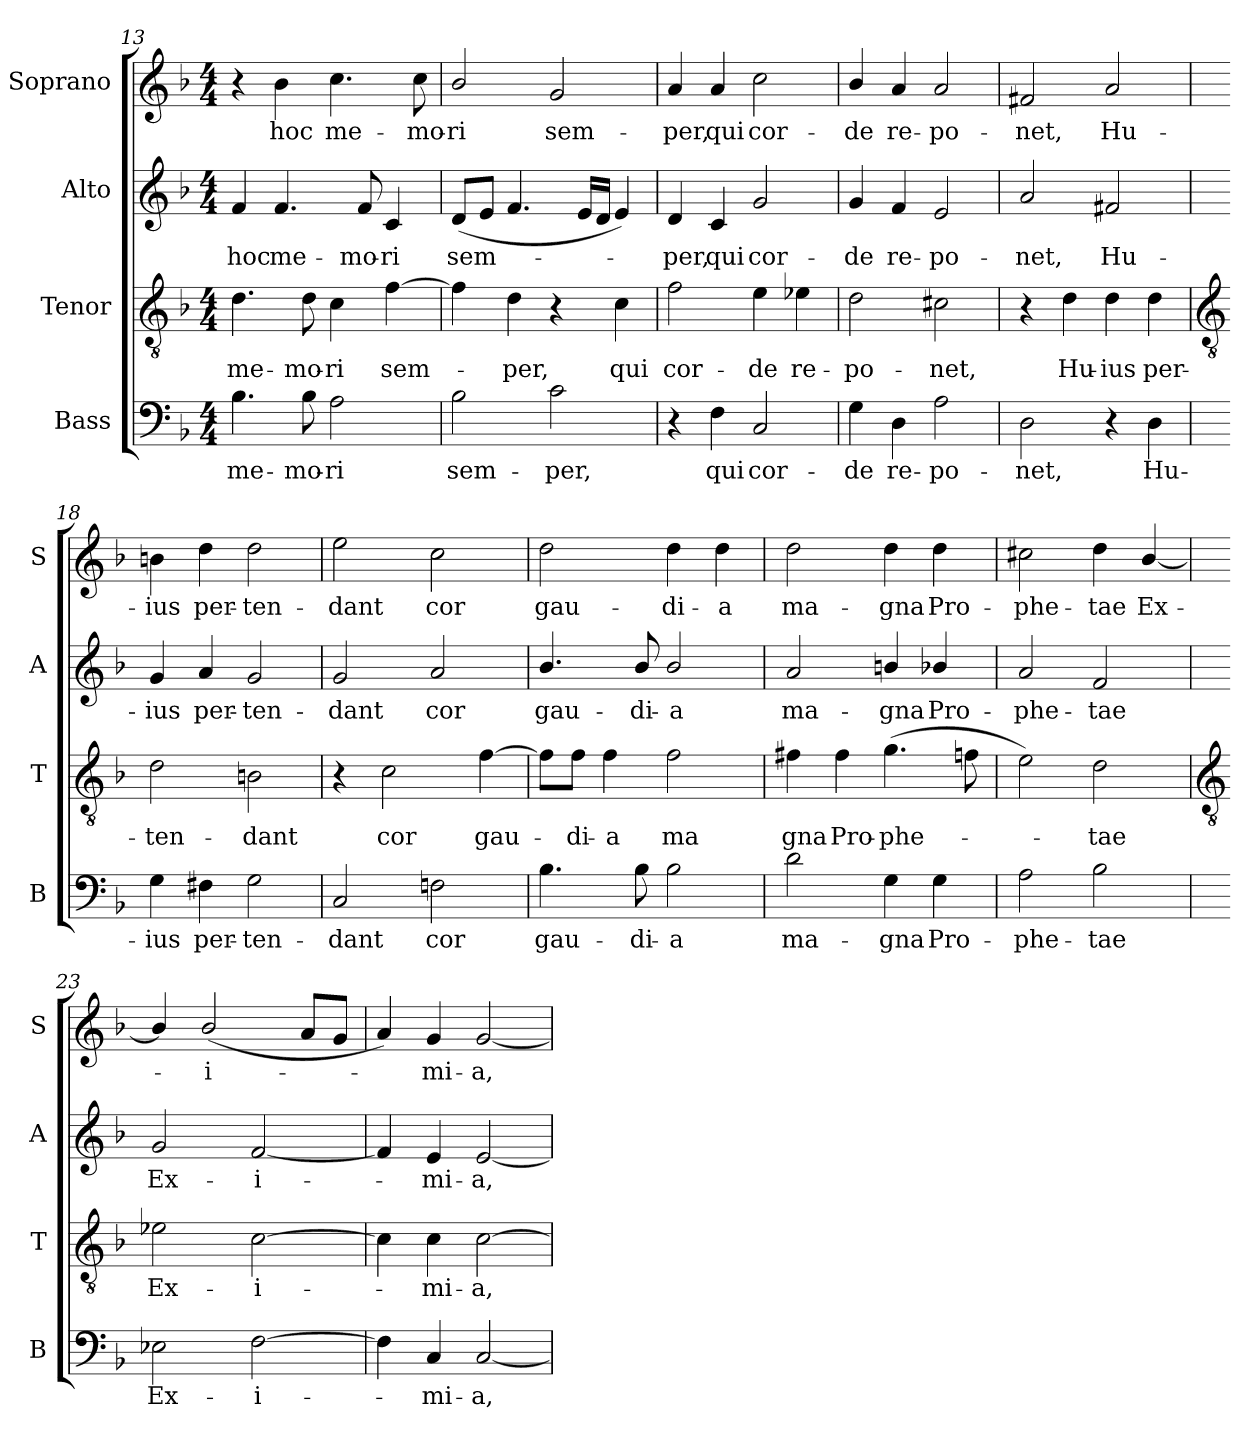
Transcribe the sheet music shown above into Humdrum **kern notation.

**kern	**text	**kern	**text	**kern	**text	**kern	**text
*part4	*part4	*part3	*part3	*part2	*part2	*part1	*part1
*staff4	*staff4	*staff3	*staff3	*staff2	*staff2	*staff1	*staff1
*I"Bass	*	*I"Tenor	*	*I"Alto	*	*I"Soprano	*
*I'B	*	*I'T	*	*I'A	*	*I'S	*
!!LO:LB:g=z
*clefF4	*	*clefGv2	*	*clefG2	*	*clefG2	*
*k[b-]	*	*k[b-]	*	*k[b-]	*	*k[b-]	*
*F:	*	*F:	*	*F:	*	*F:	*
*M4/4	*	*M4/4	*	*M4/4	*	*M4/4	*
=13	=13	=13	=13	=13	=13	=13	=13
!	!LO:LY:b	!	!LO:LY:b	!	!LO:LY:b	!	!
4.B-	me-	4.d	me-	4f	hoc	4r	.
!	!	!	!	!	!LO:LY:b	!	!LO:LY:b
.	.	.	.	4.f	me-	4b-	hoc
!	!LO:LY:b	!	!LO:LY:b	!	!	!	!
8B-	-mo-	8d	-mo-	.	.	.	.
!	!LO:LY:b	!	!LO:LY:b	!	!	!	!LO:LY:b
2A	-ri	4c	-ri	.	.	4.cc	me-
!	!	!	!	!	!LO:LY:b	!	!
.	.	.	.	8f	-mo-	.	.
!	!	!	!LO:LY:b	!	!LO:LY:b	!	!
.	.	[4f	sem-	4c	-ri	.	.
!	!	!	!	!	!	!	!LO:LY:b
.	.	.	.	.	.	8cc	-mo-
=14	=14	=14	=14	=14	=14	=14	=14
!	!LO:LY:b	!	!	!	!LO:LY:b	!	!LO:LY:b
2B-	sem-	4f]	.	(<8dL	sem-	2b-/	-ri
.	.	.	.	8eJ	.	.	.
!	!	!	!LO:LY:b	!	!	!	!
.	.	4d	per,	4.f	.	.	.
!	!LO:LY:b	!	!	!	!	!	!LO:LY:b
2c	-per,	4r	.	.	.	2g	sem-
.	.	.	.	16eLL	.	.	.
.	.	.	.	16dJJ	.	.	.
!	!	!	!LO:LY:b	!	!	!	!
.	.	4c	qui	4e)	.	.	.
=15	=15	=15	=15	=15	=15	=15	=15
!	!	!	!LO:LY:b	!	!LO:LY:b	!	!LO:LY:b
4r	.	2f	cor-	4d	per,	4a	-per,
!	!LO:LY:b	!	!	!	!LO:LY:b	!	!LO:LY:b
4F	qui	.	.	4c	qui	4a	qui
!	!LO:LY:b	!	!LO:LY:b	!	!LO:LY:b	!	!LO:LY:b
2C	cor-	4e	-de	2g	cor-	2cc	cor-
!	!	!	!LO:LY:b	!	!	!	!
.	.	4e-X	re-	.	.	.	.
=16	=16	=16	=16	=16	=16	=16	=16
!	!LO:LY:b	!	!LO:LY:b	!	!LO:LY:b	!	!LO:LY:b
4G	-de	2d	-po-	4g	-de	4b-/	-de
!	!LO:LY:b	!	!	!	!LO:LY:b	!	!LO:LY:b
4D	re-	.	.	4f	re-	4a	re-
!	!LO:LY:b	!	!LO:LY:b	!	!LO:LY:b	!	!LO:LY:b
2A	-po-	2c#X	-net,	2e	-po-	2a	-po-
=17	=17	=17	=17	=17	=17	=17	=17
!	!LO:LY:b	!	!	!	!LO:LY:b	!	!LO:LY:b
2D	-net,	4r	.	2a	-net,	2f#X	-net,
!	!	!	!LO:LY:b	!	!	!	!
.	.	4d	Hu-	.	.	.	.
!	!	!	!LO:LY:b	!	!LO:LY:b	!	!LO:LY:b
4r	.	4d	-ius	2f#X	Hu-	2a	Hu-
!	!LO:LY:b	!	!LO:LY:b	!	!	!	!
4D	Hu-	4d	per-	.	.	.	.
!!LO:LB:g=z
=18	=18	=18	=18	=18	=18	=18	=18
*	*	*clefGv2	*	*	*	*	*
!	!LO:LY:b	!	!LO:LY:b	!	!LO:LY:b	!	!LO:LY:b
4G	-ius	2d	-ten-	4g	-ius	4bn	-ius
!	!LO:LY:b	!	!	!	!LO:LY:b	!	!LO:LY:b
4F#X	per-	.	.	4a	per-	4dd	per-
!	!LO:LY:b	!	!LO:LY:b	!	!LO:LY:b	!	!LO:LY:b
2G	-ten-	2Bn	-dant	2g	-ten-	2dd	-ten-
=19	=19	=19	=19	=19	=19	=19	=19
!	!LO:LY:b	!	!	!	!LO:LY:b	!	!LO:LY:b
2C	-dant	4r	.	2g	-dant	2ee	-dant
!	!	!	!LO:LY:b	!	!	!	!
.	.	2c	cor	.	.	.	.
!	!LO:LY:b	!	!	!	!LO:LY:b	!	!LO:LY:b
2Fn	cor	.	.	2a	cor	2cc	cor
!	!	!	!LO:LY:b	!	!	!	!
.	.	[4f	gau-	.	.	.	.
=20	=20	=20	=20	=20	=20	=20	=20
!	!LO:LY:b	!	!	!	!LO:LY:b	!	!LO:LY:b
4.B-	gau-	8f\L]	.	4.b-/	gau-	2dd	gau-
!	!	!	!LO:LY:b	!	!	!	!
.	.	8f\J	di-	.	.	.	.
!	!	!	!LO:LY:b	!	!	!	!
.	.	4f	-a	.	.	.	.
!	!LO:LY:b	!	!	!	!LO:LY:b	!	!
8B-	-di-	.	.	8b-/	-di-	.	.
!	!LO:LY:b	!	!LO:LY:b	!	!LO:LY:b	!	!LO:LY:b
2B-	-a	2f	ma	2b-/	-a	4dd	-di-
!	!	!	!	!	!	!	!LO:LY:b
.	.	.	.	.	.	4dd	-a
=21	=21	=21	=21	=21	=21	=21	=21
!	!LO:LY:b	!	!LO:LY:b	!	!LO:LY:b	!	!LO:LY:b
2d	ma-	4f#X	gna	2a	ma-	2dd	ma-
!	!	!	!LO:LY:b	!	!	!	!
.	.	4f#	Pro-	.	.	.	.
!	!LO:LY:b	!	!LO:LY:b	!	!LO:LY:b	!	!LO:LY:b
4G	-gna	(>4.g	-phe-	4bn/	-gna	4dd	-gna
!	!LO:LY:b	!	!	!	!LO:LY:b	!	!LO:LY:b
4G	Pro-	.	.	4b-X/	Pro-	4dd	Pro-
.	.	8fn	.	.	.	.	.
=22	=22	=22	=22	=22	=22	=22	=22
!	!LO:LY:b	!	!	!	!LO:LY:b	!	!LO:LY:b
2A	-phe-	2e)	.	2a	-phe-	2cc#X	-phe-
!	!LO:LY:b	!	!LO:LY:b	!	!LO:LY:b	!	!LO:LY:b
2B-	-tae	2d	tae	2f	-tae	4dd	-tae
!	!	!	!	!	!	!	!LO:LY:b
.	.	.	.	.	.	[4b-/	Ex-
!!LO:LB:g=z
=23	=23	=23	=23	=23	=23	=23	=23
*	*	*clefGv2	*	*	*	*	*
!	!LO:LY:b	!	!LO:LY:b	!	!LO:LY:b	!	!
2E-X	Ex-	2e-X	Ex-	2g	Ex-	4b-/]	.
!	!	!	!	!	!	!	!LO:LY:b
.	.	.	.	.	.	(<2b-/	i-
!	!LO:LY:b	!	!LO:LY:b	!	!LO:LY:b	!	!
[2F	-i-	[2c	-i-	[2f	-i-	.	.
.	.	.	.	.	.	8aL	.
.	.	.	.	.	.	8gJ	.
=24	=24	=24	=24	=24	=24	=24	=24
4F]	.	4c]	.	4f]	.	4a)	.
!	!LO:LY:b	!	!LO:LY:b	!	!LO:LY:b	!	!LO:LY:b
4C	mi-	4c	mi-	4e	mi-	4g	mi-
!	!LO:LY:b	!	!LO:LY:b	!	!LO:LY:b	!	!LO:LY:b
[2C	-a,	[2c	-a,	[2e	-a,	[2g	-a,
=	=	=	=	=	=	=	=
*-	*-	*-	*-	*-	*-	*-	*-
